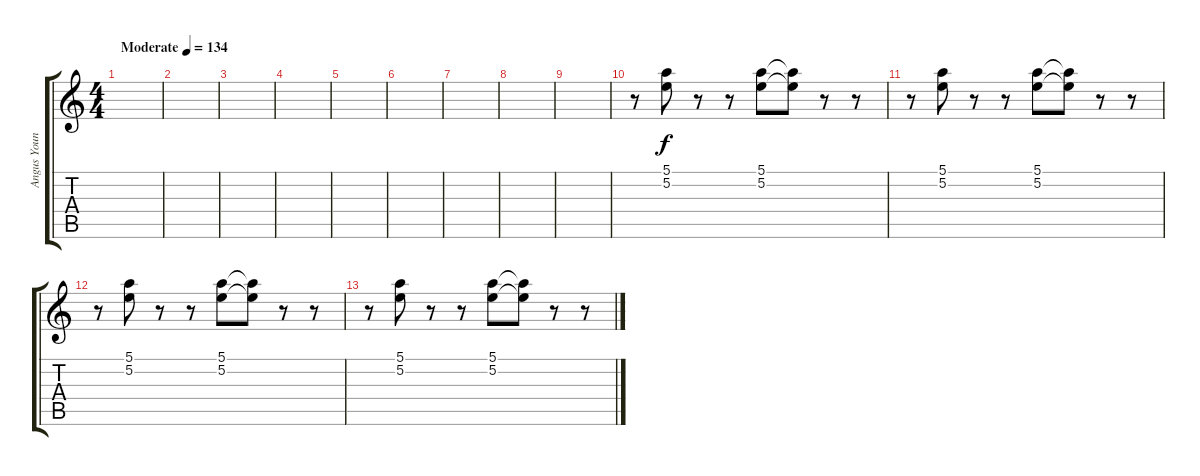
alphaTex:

\track ("Angus Young-Left " "Angus Youn") {instrument overdrivenguitar}
\staff {score tabs}
\tuning (E4 B3 G3 D3 A2 E2) {hide}
\ts (4 4)
\tempo (134 "Moderate")
\clef g2
\ks c
|
|
|
|
|
|
|
|
|
r.8 (5.1 5.2).8 r.8 r.8 (5.1 5.2).8 (5.1{t} 5.2{t}).8 r.8 r.8 |
r.8 (5.1 5.2).8 r.8 r.8 (5.1 5.2).8 (5.1{t} 5.2{t}).8 r.8 r.8 |
r.8 (5.1 5.2).8 r.8 r.8 (5.1 5.2).8 (5.1{t} 5.2{t}).8 r.8 r.8 |
r.8 (5.1 5.2).8 r.8 r.8 (5.1 5.2).8 (5.1{t} 5.2{t}).8 r.8 r.8
